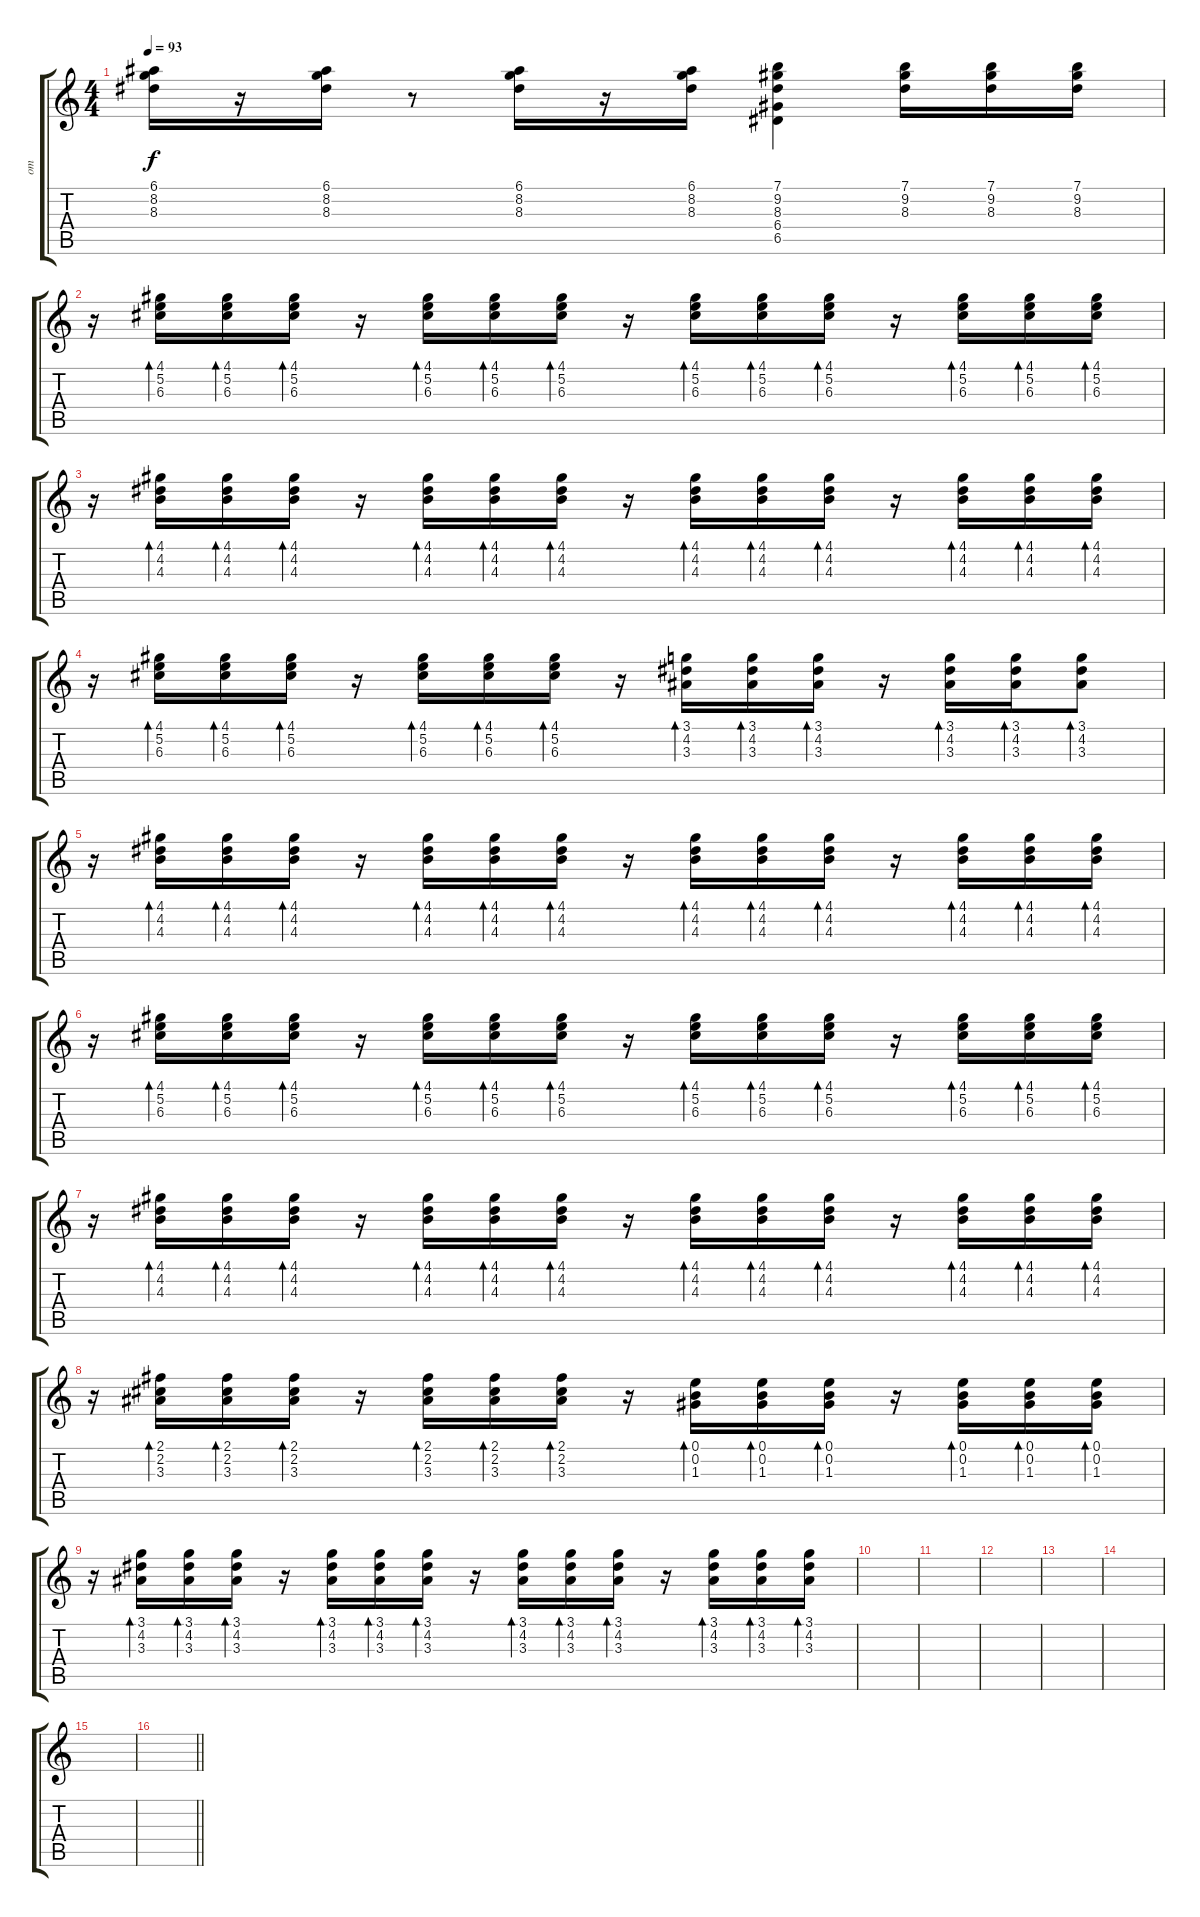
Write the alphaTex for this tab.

\track ("от" "от") {solo instrument acousticguitarsteel}
\staff {score tabs}
\tuning (E4 B3 G3 D3 A2 E2) {hide}
\ts (4 4)
\tempo 93
\clef g2
\ks c
(6.1 8.2 8.3).16{dy f} r.16 (6.1 8.2 8.3).16 r.8 (6.1 8.2 8.3).16 r.16 (6.1 8.2 8.3).16 (7.1 9.2 8.3 6.4 6.5).4 (7.1 9.2 8.3).16 (7.1 9.2 8.3).16 (7.1 9.2 8.3).16 |
r.16 (4.1 5.2 6.3).16{bd 60} (4.1 5.2 6.3).16{bd 60} (4.1 5.2 6.3).16{bd 60} r.16 (4.1 5.2 6.3).16{bd 60} (4.1 5.2 6.3).16{bd 60} (4.1 5.2 6.3).16{bd 60} r.16 (4.1 5.2 6.3).16{bd 60} (4.1 5.2 6.3).16{bd 60} (4.1 5.2 6.3).16{bd 60} r.16 (4.1 5.2 6.3).16{bd 60} (4.1 5.2 6.3).16{bd 60} (4.1 5.2 6.3).16{bd 60} |
r.16 (4.1 4.2 4.3).16{bd 60} (4.1 4.2 4.3).16{bd 60} (4.1 4.2 4.3).16{bd 60} r.16 (4.1 4.2 4.3).16{bd 60} (4.1 4.2 4.3).16{bd 60} (4.1 4.2 4.3).16{bd 60} r.16 (4.1 4.2 4.3).16{bd 60} (4.1 4.2 4.3).16{bd 60} (4.1 4.2 4.3).16{bd 60} r.16 (4.1 4.2 4.3).16{bd 60} (4.1 4.2 4.3).16{bd 60} (4.1 4.2 4.3).16{bd 60} |
r.16 (4.1 5.2 6.3).16{bd 60} (4.1 5.2 6.3).16{bd 60} (4.1 5.2 6.3).16{bd 60} r.16 (4.1 5.2 6.3).16{bd 60} (4.1 5.2 6.3).16{bd 60} (4.1 5.2 6.3).16{bd 60} r.16 (3.1 4.2 3.3).16{bd 60} (3.1 4.2 3.3).16{bd 60} (3.1 4.2 3.3).16{bd 60} r.16 (3.1 4.2 3.3).16{bd 60} (3.1 4.2 3.3).16{bd 60} (3.1 4.2 3.3).8{bd 60} |
r.16 (4.1 4.2 4.3).16{bd 60} (4.1 4.2 4.3).16{bd 60} (4.1 4.2 4.3).16{bd 60} r.16 (4.1 4.2 4.3).16{bd 60} (4.1 4.2 4.3).16{bd 60} (4.1 4.2 4.3).16{bd 60} r.16 (4.1 4.2 4.3).16{bd 60} (4.1 4.2 4.3).16{bd 60} (4.1 4.2 4.3).16{bd 60} r.16 (4.1 4.2 4.3).16{bd 60} (4.1 4.2 4.3).16{bd 60} (4.1 4.2 4.3).16{bd 60} |
r.16 (4.1 5.2 6.3).16{bd 60} (4.1 5.2 6.3).16{bd 60} (4.1 5.2 6.3).16{bd 60} r.16 (4.1 5.2 6.3).16{bd 60} (4.1 5.2 6.3).16{bd 60} (4.1 5.2 6.3).16{bd 60} r.16 (4.1 5.2 6.3).16{bd 60} (4.1 5.2 6.3).16{bd 60} (4.1 5.2 6.3).16{bd 60} r.16 (4.1 5.2 6.3).16{bd 60} (4.1 5.2 6.3).16{bd 60} (4.1 5.2 6.3).16{bd 60} |
r.16 (4.1 4.2 4.3).16{bd 60} (4.1 4.2 4.3).16{bd 60} (4.1 4.2 4.3).16{bd 60} r.16 (4.1 4.2 4.3).16{bd 60} (4.1 4.2 4.3).16{bd 60} (4.1 4.2 4.3).16{bd 60} r.16 (4.1 4.2 4.3).16{bd 60} (4.1 4.2 4.3).16{bd 60} (4.1 4.2 4.3).16{bd 60} r.16 (4.1 4.2 4.3).16{bd 60} (4.1 4.2 4.3).16{bd 60} (4.1 4.2 4.3).16{bd 60} |
r.16 (2.1 2.2 3.3).16{bd 60} (2.1 2.2 3.3).16{bd 60} (2.1 2.2 3.3).16{bd 60} r.16 (2.1 2.2 3.3).16{bd 60} (2.1 2.2 3.3).16{bd 60} (2.1 2.2 3.3).16{bd 60} r.16 (0.1 0.2 1.3).16{bd 60} (0.1 0.2 1.3).16{bd 60} (0.1 0.2 1.3).16{bd 60} r.16 (0.1 0.2 1.3).16{bd 60} (0.1 0.2 1.3).16{bd 60} (0.1 0.2 1.3).16{bd 60} |
r.16 (3.1 4.2 3.3).16{bd 60} (3.1 4.2 3.3).16{bd 60} (3.1 4.2 3.3).16{bd 60} r.16 (3.1 4.2 3.3).16{bd 60} (3.1 4.2 3.3).16{bd 60} (3.1 4.2 3.3).16{bd 60} r.16 (3.1 4.2 3.3).16{bd 60} (3.1 4.2 3.3).16{bd 60} (3.1 4.2 3.3).16{bd 60} r.16 (3.1 4.2 3.3).16{bd 60} (3.1 4.2 3.3).16{bd 60} (3.1 4.2 3.3).16{bd 60} |
|
|
|
|
|
|
\barLineRight lightlight
